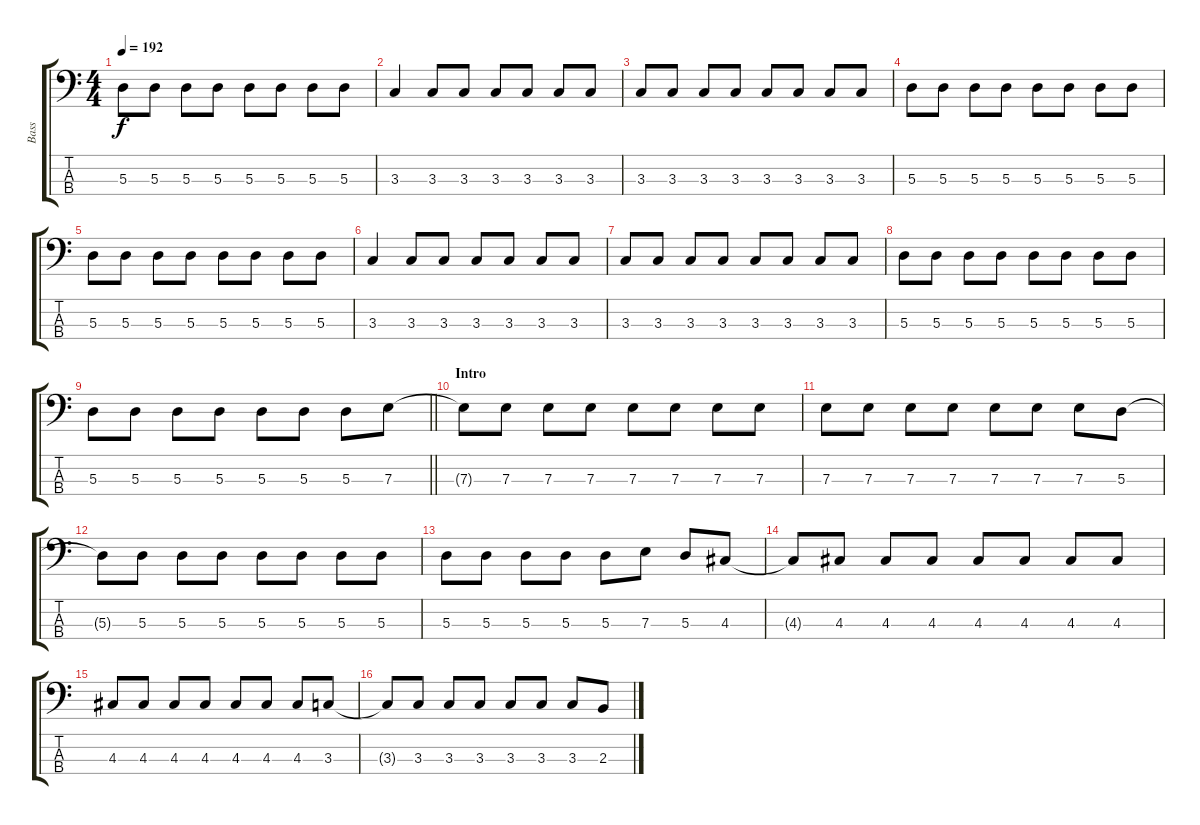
\track ("Bass" "Bass") {instrument electricbasspick}
\staff {score tabs}
\tuning (G2 D2 A1 E1) {hide}
\ts (4 4)
\tempo 192
\clef f4
\ks c
5.3.8{dy f} 5.3.8 5.3.8 5.3.8 5.3.8 5.3.8 5.3.8 5.3.8 |
3.3.4 3.3.8 3.3.8 3.3.8 3.3.8 3.3.8 3.3.8 |
3.3.8 3.3.8 3.3.8 3.3.8 3.3.8 3.3.8 3.3.8 3.3.8 |
5.3.8 5.3.8 5.3.8 5.3.8 5.3.8 5.3.8 5.3.8 5.3.8 |
5.3.8 5.3.8 5.3.8 5.3.8 5.3.8 5.3.8 5.3.8 5.3.8 |
3.3.4 3.3.8 3.3.8 3.3.8 3.3.8 3.3.8 3.3.8 |
3.3.8 3.3.8 3.3.8 3.3.8 3.3.8 3.3.8 3.3.8 3.3.8 |
5.3.8 5.3.8 5.3.8 5.3.8 5.3.8 5.3.8 5.3.8 5.3.8 |
\barLineRight lightlight
5.3.8 5.3.8 5.3.8 5.3.8 5.3.8 5.3.8 5.3.8 7.3.8 |
\section ("" "Intro")
7.3{t}.8 7.3.8 7.3.8 7.3.8 7.3.8 7.3.8 7.3.8 7.3.8 |
7.3.8 7.3.8 7.3.8 7.3.8 7.3.8 7.3.8 7.3.8 5.3.8 |
5.3{t}.8 5.3.8 5.3.8 5.3.8 5.3.8 5.3.8 5.3.8 5.3.8 |
5.3.8 5.3.8 5.3.8 5.3.8 5.3.8 7.3.8 5.3.8 4.3.8 |
4.3{t}.8 4.3.8 4.3.8 4.3.8 4.3.8 4.3.8 4.3.8 4.3.8 |
4.3.8 4.3.8 4.3.8 4.3.8 4.3.8 4.3.8 4.3.8 3.3.8 |
3.3{t}.8 3.3.8 3.3.8 3.3.8 3.3.8 3.3.8 3.3.8 2.3.8
